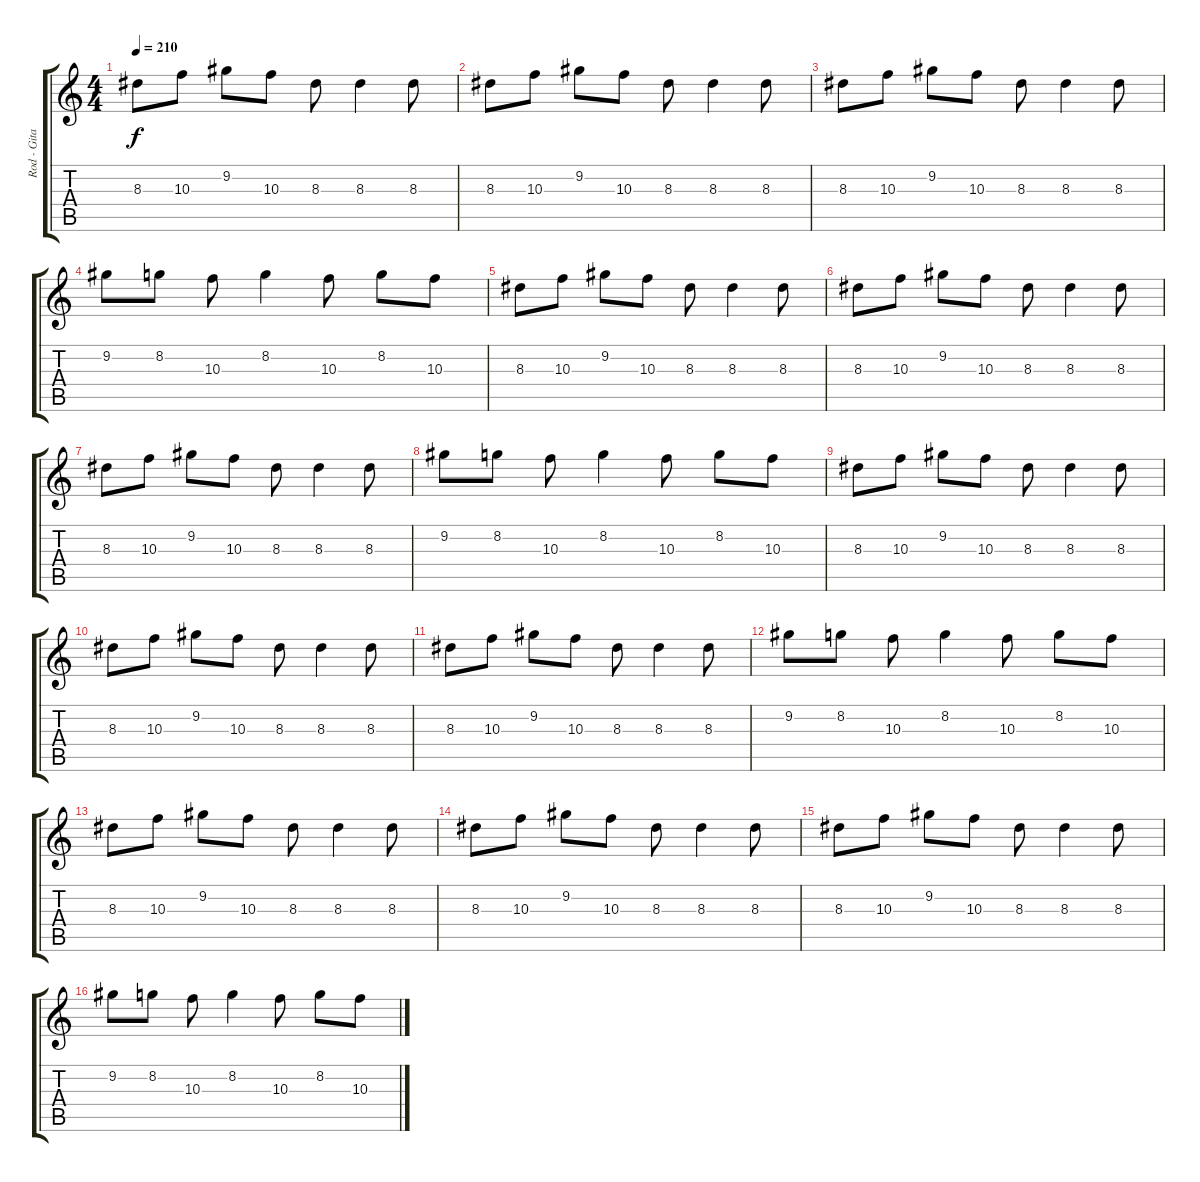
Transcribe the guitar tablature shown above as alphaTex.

\track ("Rod - Gitarre 1" "Rod - Gita") {instrument distortionguitar}
\staff {score tabs}
\tuning (E4 B3 G3 D3 A2 E2) {hide}
\ts (4 4)
\tempo 210
\clef g2
\ks c
8.3.8{dy f} 10.3.8 9.2.8 10.3.8 8.3.8 8.3.4 8.3.8 |
8.3.8 10.3.8 9.2.8 10.3.8 8.3.8 8.3.4 8.3.8 |
8.3.8 10.3.8 9.2.8 10.3.8 8.3.8 8.3.4 8.3.8 |
9.2.8 8.2.8 10.3.8 8.2.4 10.3.8 8.2.8 10.3.8 |
8.3.8 10.3.8 9.2.8 10.3.8 8.3.8 8.3.4 8.3.8 |
8.3.8 10.3.8 9.2.8 10.3.8 8.3.8 8.3.4 8.3.8 |
8.3.8 10.3.8 9.2.8 10.3.8 8.3.8 8.3.4 8.3.8 |
9.2.8 8.2.8 10.3.8 8.2.4 10.3.8 8.2.8 10.3.8 |
8.3.8 10.3.8 9.2.8 10.3.8 8.3.8 8.3.4 8.3.8 |
8.3.8 10.3.8 9.2.8 10.3.8 8.3.8 8.3.4 8.3.8 |
8.3.8 10.3.8 9.2.8 10.3.8 8.3.8 8.3.4 8.3.8 |
9.2.8 8.2.8 10.3.8 8.2.4 10.3.8 8.2.8 10.3.8 |
8.3.8 10.3.8 9.2.8 10.3.8 8.3.8 8.3.4 8.3.8 |
8.3.8 10.3.8 9.2.8 10.3.8 8.3.8 8.3.4 8.3.8 |
8.3.8 10.3.8 9.2.8 10.3.8 8.3.8 8.3.4 8.3.8 |
9.2.8 8.2.8 10.3.8 8.2.4 10.3.8 8.2.8 10.3.8
